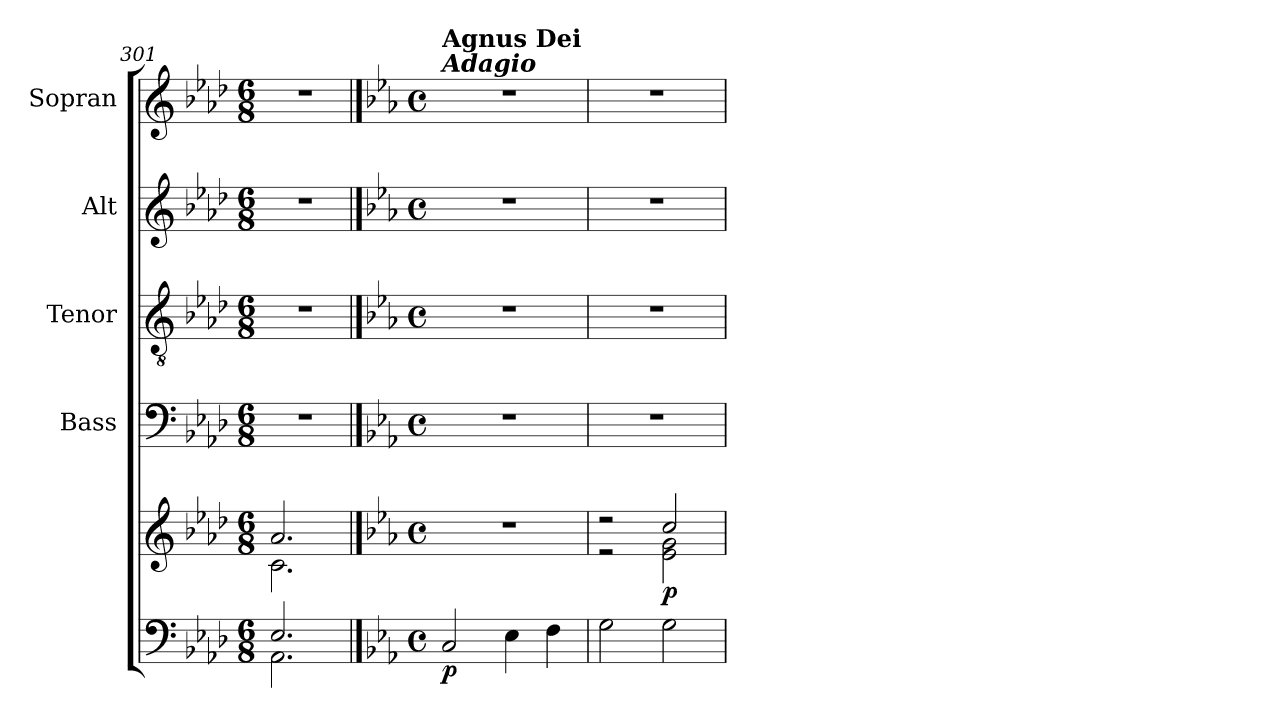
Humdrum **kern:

**kern	**kern	**dynam	**kern	**kern	**kern	**kern
*part5	*part5	*part5	*part4	*part3	*part2	*part1
*staff6	*staff5	*staff5/6	*staff4	*staff3	*staff2	*staff1
*	*	*	*I"Bass	*I"Tenor	*I"Alt	*I"Sopran
*	*	*	*I'B.	*I'T.	*I'A.	*I'S.
*clefF4	*clefG2	*	*clefF4	*clefGv2	*clefG2	*clefG2
*k[b-e-a-d-]	*k[b-e-a-d-]	*	*k[b-e-a-d-]	*k[b-e-a-d-]	*k[b-e-a-d-]	*k[b-e-a-d-]
*A-:	*A-:	*	*A-:	*A-:	*A-:	*A-:
*M6/8	*M6/8	*	*M6/8	*M6/8	*M6/8	*M6/8
=301	=301	=301	=301	=301	=301	=301
*^	*^	*	*	*	*	*
2.E-/	2.AA-\	2.a-/	2.c\	.	2.r	2.r	2.r	2.r
*v	*v	*	*	*	*	*	*	*
*	*v	*v	*	*	*	*	*
!!LO:LB:g=z
==302	==302	==302	==302	==302	==302	==302
*k[b-e-a-]	*k[b-e-a-]	*	*k[b-e-a-]	*k[b-e-a-]	*k[b-e-a-]	*k[b-e-a-]
*E-:	*E-:	*	*E-:	*E-:	*E-:	*E-:
*M4/4	*M4/4	*	*M4/4	*M4/4	*M4/4	*M4/4
*met(c)	*met(c)	*	*met(c)	*met(c)	*met(c)	*met(c)
*^	*^	*	*	*	*	*
!	!	!	!	!	!	!	!	!LO:TX:a:Bi:t=Adagio
!	!	!	!	!	!	!	!	!LO:TX:a:B:t=Agnus Dei
!	!	!	!	!LO:DY:b=2	!	!	!	!
*v	*v	*	*	*	*	*	*	*
*	*v	*v	*	*	*	*	*
2C/	1r	p	1r	1r	1r	1r
4E-\	.	.	.	.	.	.
4F\	.	.	.	.	.	.
=303	=303	=303	=303	=303	=303	=303
*	*^	*	*	*	*	*
2G\	2r	2r	.	1r	1r	1r	1r
!	!	!	!LO:DY:b	!	!	!	!
2G\	2cc/	2e-\ 2g\	p	.	.	.	.
*	*v	*v	*	*	*	*	*
=	=	=	=	=	=	=
*-	*-	*-	*-	*-	*-	*-
